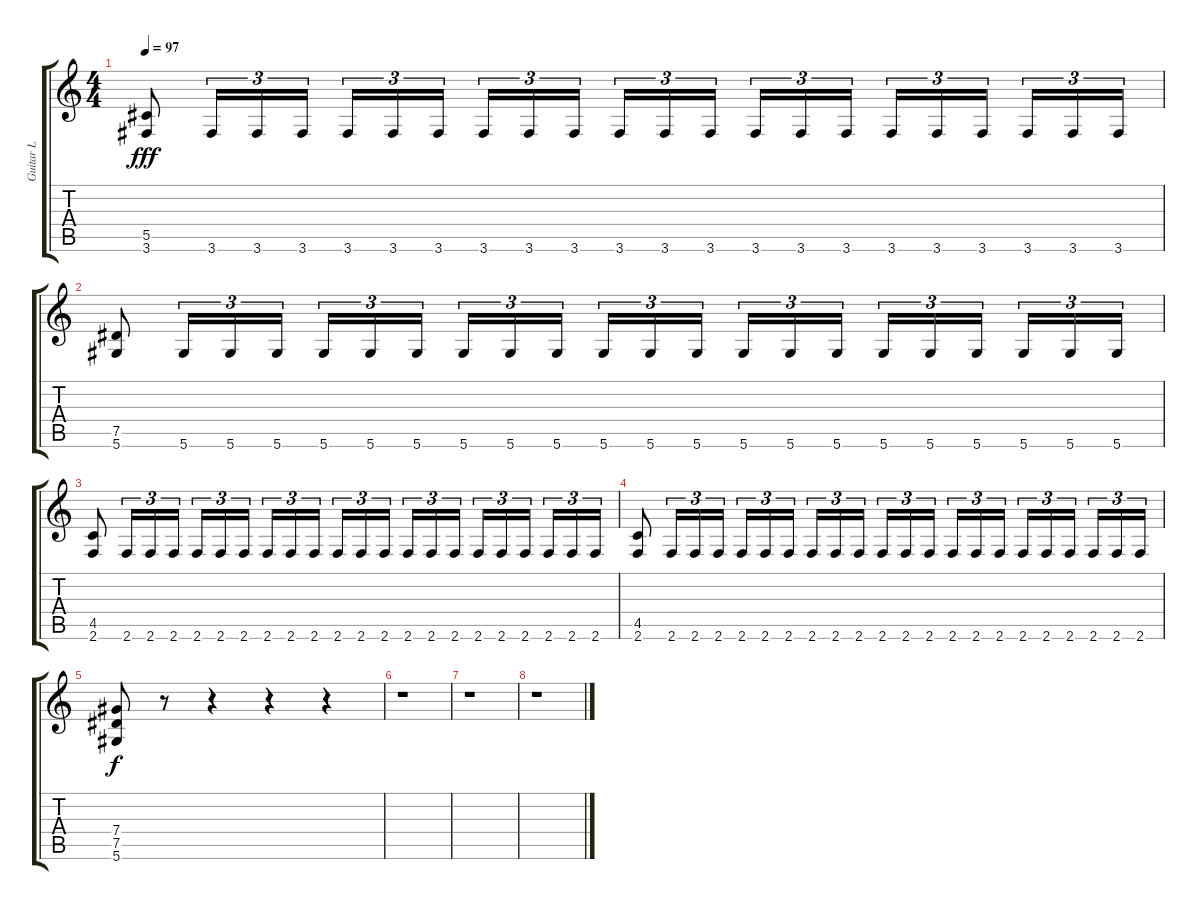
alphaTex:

\track ("Guitar L" "Guitar L") {instrument overdrivenguitar}
\staff {score tabs}
\tuning (Eb4 Bb3 Gb3 Db3 Ab2 Eb2) {hide}
\ts (4 4)
\tempo 97
\clef g2
\ks c
(5.5 3.6).8{dy fff} 3.6.16{tu (3 2)} 3.6.16{tu (3 2)} 3.6.16{tu (3 2)} 3.6.16{tu (3 2)} 3.6.16{tu (3 2)} 3.6.16{tu (3 2)} 3.6.16{tu (3 2)} 3.6.16{tu (3 2)} 3.6.16{tu (3 2)} 3.6.16{tu (3 2)} 3.6.16{tu (3 2)} 3.6.16{tu (3 2)} 3.6.16{tu (3 2)} 3.6.16{tu (3 2)} 3.6.16{tu (3 2)} 3.6.16{tu (3 2)} 3.6.16{tu (3 2)} 3.6.16{tu (3 2)} 3.6.16{tu (3 2)} 3.6.16{tu (3 2)} 3.6.16{tu (3 2)} |
(7.5 5.6).8 5.6.16{tu (3 2)} 5.6.16{tu (3 2)} 5.6.16{tu (3 2)} 5.6.16{tu (3 2)} 5.6.16{tu (3 2)} 5.6.16{tu (3 2)} 5.6.16{tu (3 2)} 5.6.16{tu (3 2)} 5.6.16{tu (3 2)} 5.6.16{tu (3 2)} 5.6.16{tu (3 2)} 5.6.16{tu (3 2)} 5.6.16{tu (3 2)} 5.6.16{tu (3 2)} 5.6.16{tu (3 2)} 5.6.16{tu (3 2)} 5.6.16{tu (3 2)} 5.6.16{tu (3 2)} 5.6.16{tu (3 2)} 5.6.16{tu (3 2)} 5.6.16{tu (3 2)} |
(4.5 2.6).8 2.6.16{tu (3 2)} 2.6.16{tu (3 2)} 2.6.16{tu (3 2)} 2.6.16{tu (3 2)} 2.6.16{tu (3 2)} 2.6.16{tu (3 2)} 2.6.16{tu (3 2)} 2.6.16{tu (3 2)} 2.6.16{tu (3 2)} 2.6.16{tu (3 2)} 2.6.16{tu (3 2)} 2.6.16{tu (3 2)} 2.6.16{tu (3 2)} 2.6.16{tu (3 2)} 2.6.16{tu (3 2)} 2.6.16{tu (3 2)} 2.6.16{tu (3 2)} 2.6.16{tu (3 2)} 2.6.16{tu (3 2)} 2.6.16{tu (3 2)} 2.6.16{tu (3 2)} |
(4.5 2.6).8 2.6.16{tu (3 2)} 2.6.16{tu (3 2)} 2.6.16{tu (3 2)} 2.6.16{tu (3 2)} 2.6.16{tu (3 2)} 2.6.16{tu (3 2)} 2.6.16{tu (3 2)} 2.6.16{tu (3 2)} 2.6.16{tu (3 2)} 2.6.16{tu (3 2)} 2.6.16{tu (3 2)} 2.6.16{tu (3 2)} 2.6.16{tu (3 2)} 2.6.16{tu (3 2)} 2.6.16{tu (3 2)} 2.6.16{tu (3 2)} 2.6.16{tu (3 2)} 2.6.16{tu (3 2)} 2.6.16{tu (3 2)} 2.6.16{tu (3 2)} 2.6.16{tu (3 2)} |
(7.4 7.5 5.6).8{dy f} r.8 r.4 r.4 r.4 |
r.1 |
r.1 |
r.1
